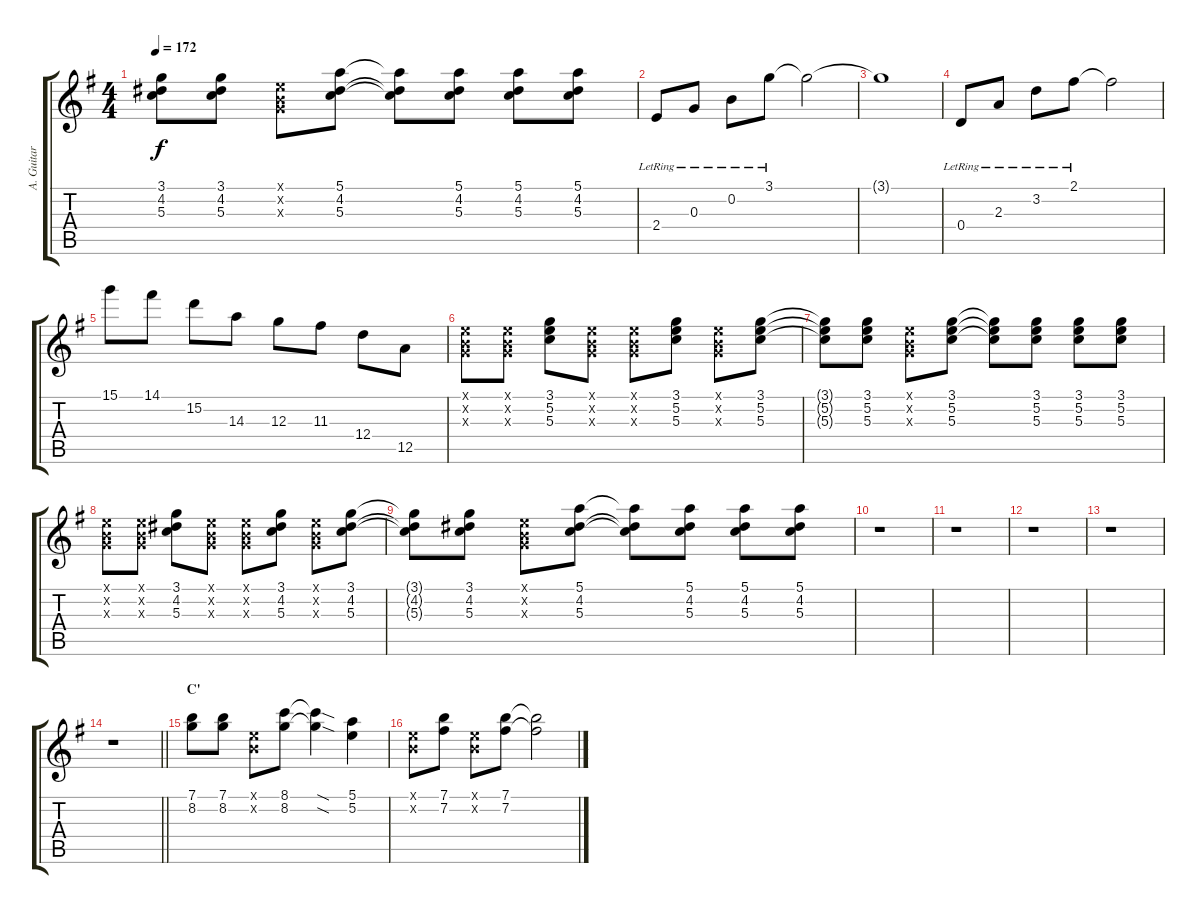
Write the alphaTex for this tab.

\track ("A. Guitar II" "A. Guitar ") {instrument acousticguitarsteel}
\staff {score tabs}
\tuning (E4 B3 G3 D3 A2 E2) {hide}
\ts (4 4)
\tempo 172
\clef g2
\ks g
(3.1{t} 4.2{t} 5.3{t}).8{dy f} (3.1 4.2 5.3).8 (0.1{x} 0.2{x} 0.3{x}).8 (5.1 4.2 5.3).8 (5.1{t} 4.2{t} 5.3{t}).8 (5.1 4.2 5.3).8 (5.1 4.2 5.3).8 (5.1 4.2 5.3).8 |
2.4{lr}.8 0.3{lr}.8 0.2{lr}.8 3.1{lr}.8 3.1{t}.2 |
3.1{t}.1 |
0.4{lr}.8 2.3{lr}.8 3.2{lr}.8 2.1{lr}.8 2.1{t}.2 |
15.1.8 14.1.8 15.2.8 14.3.8 12.3.8 11.3.8 12.4.8 12.5.8 |
(0.1{x} 0.2{x} 0.3{x}).8 (0.1{x} 0.2{x} 0.3{x}).8 (3.1 5.2 5.3).8 (0.1{x} 0.2{x} 0.3{x}).8 (0.1{x} 0.2{x} 0.3{x}).8 (3.1 5.2 5.3).8 (0.1{x} 0.2{x} 0.3{x}).8 (3.1 5.2 5.3).8 |
(3.1{t} 5.2{t} 5.3{t}).8 (3.1 5.2 5.3).8 (0.1{x} 0.2{x} 0.3{x}).8 (3.1 5.2 5.3).8 (3.1{t} 5.2{t} 5.3{t}).8 (3.1 5.2 5.3).8 (3.1 5.2 5.3).8 (3.1 5.2 5.3).8 |
(0.1{x} 0.2{x} 0.3{x}).8 (0.1{x} 0.2{x} 0.3{x}).8 (3.1 4.2 5.3).8 (0.1{x} 0.2{x} 0.3{x}).8 (0.1{x} 0.2{x} 0.3{x}).8 (3.1 4.2 5.3).8 (0.1{x} 0.2{x} 0.3{x}).8 (3.1 4.2 5.3).8 |
(3.1{t} 4.2{t} 5.3{t}).8 (3.1 4.2 5.3).8 (0.1{x} 0.2{x} 0.3{x}).8 (5.1 4.2 5.3).8 (5.1{t} 4.2{t} 5.3{t}).8 (5.1 4.2 5.3).8 (5.1 4.2 5.3).8 (5.1 4.2 5.3).8 |
r.1 |
r.1 |
r.1 |
r.1 |
\barLineRight lightlight
r.1 |
\section ("" "C'")
(7.1 8.2).8 (7.1 8.2).8 (0.1{x} 0.2{x}).8 (8.1 8.2).8 (8.1{sod t} 8.2{sod t}).4 (5.1 5.2).4 |
(0.1{x} 0.2{x}).8 (7.1 7.2).8 (0.1{x} 0.2{x}).8 (7.1 7.2).8 (7.1{t} 7.2{t}).2
